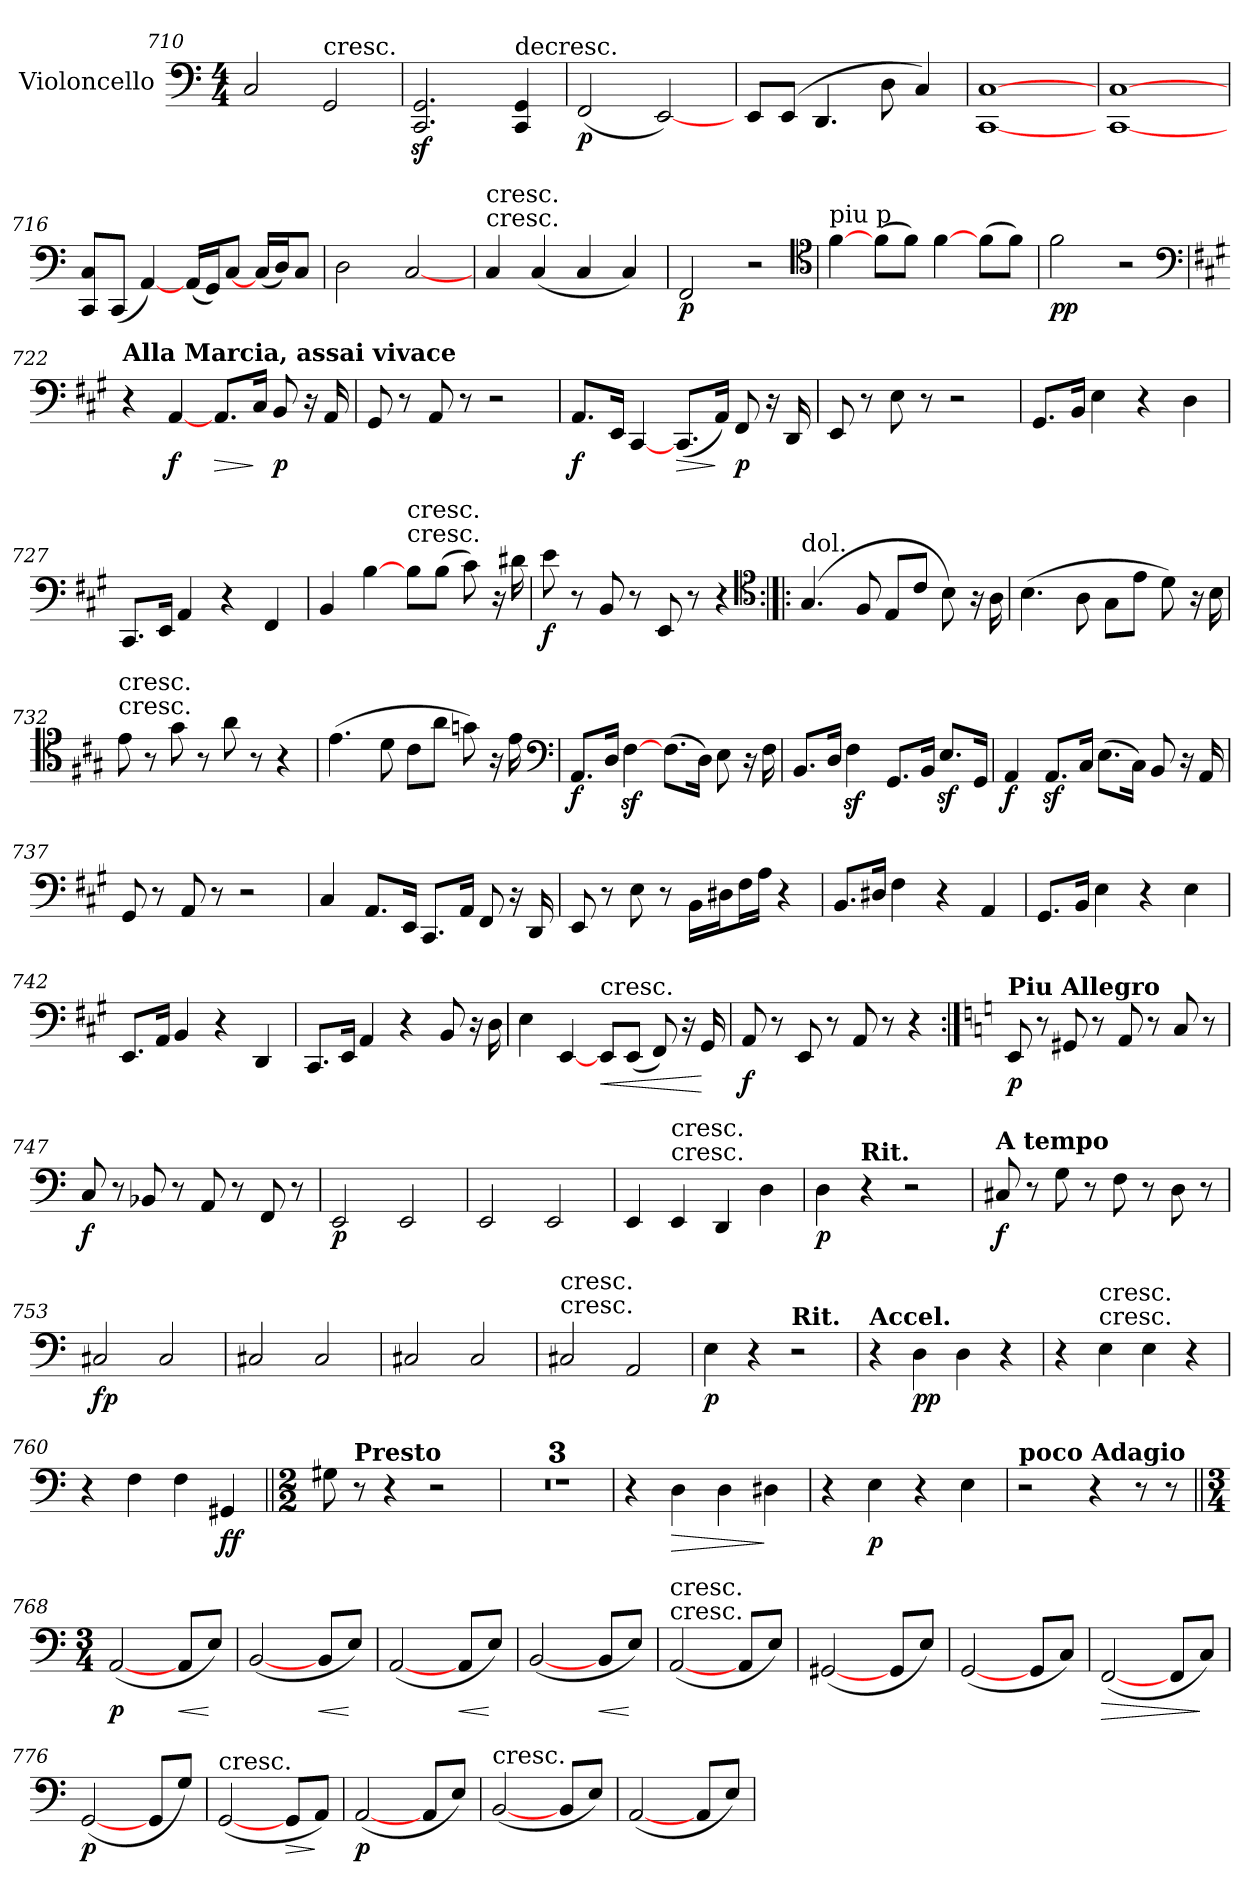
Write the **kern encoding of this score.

**kern	**dynam
*part1	*part1
*staff1	*staff1
*I"Violoncello	*
*I'Vc	*
*clefF4	*
*k[]	*
*C:	*
*M4/4	*
=710	=710
2C	.
!LO:TX:a:t=cresc.	!
2GG	.
=711	=711
2.CCz 2.GGz	.
!LO:TX:t=decresc.	!
4CC 4GG	.
=712	=712
(2FF	p
[2EE)	.
=713	=713
8EE/L	.
(8EE/J	.
4.DD	.
8D	.
4C)	.
=714	=714
[1CC [1C	.
=715	=715
[1CC [1C	.
=716	=716
8CC/ 8C/L	.
(8CC/J	.
[4AA)	.
(16AA/LL	.
16GG/J)	.
[8C/J	.
(16C/LL	.
16D/J)	.
8C/J	.
=717	=717
2D	.
[2C	.
=718	=718
!LO:TX:t=cresc.	!
!LO:TX:a:t=cresc.	!
4C	.
(4C	.
4C	.
4C)	.
=719	=719
2FF	p
2r	.
*clefC4	*
=720	=720
!LO:TX:a:t=piu p	!
[4f	.
(8f\L	.
8f\J)	.
[4f	.
(8f\L	.
8f\J)	.
=721	=721
2f	pp
2r	.
*clefF4	*
=722	=722
*k[f#c#g#]	*
*A:	*
!LO:TX:a:B:t=Alla Marcia, assai vivace	!
4r	.
[4AA	f
!	!LO:HP:b
8.AA/L	>
16C#/Jk	]
8BB	p
16r	.
16AA	.
=723	=723
8GG#	.
8r	.
8AA	.
8r	.
2r	.
=724	=724
8.AA/L	f
16EE/Jk	.
[4CC#	.
!	!LO:HP:b
(8.CC#/L	>
16AA/Jk)	]
8FF#	p
16r	.
16DD	.
=725	=725
8EE	.
8r	.
8E	.
8r	.
2r	.
=726	=726
8.GG#/L	.
16BB/Jk	.
4E	.
4r	.
4D	.
=727	=727
8.CC#/L	.
16EE/Jk	.
4AA	.
4r	.
4FF#	.
=728	=728
4BB	.
[4B	.
!LO:TX:t=cresc.	!
!LO:TX:a:t=cresc.	!
8B\L	.
(8B\J	.
8c#)	.
16r	.
16d#X	.
=729	=729
8e	f
8r	.
8BB	.
8r	.
8EE	.
8r	.
4r	.
*clefC4	*
=730:|!|:	=730:|!|:
!LO:TX:a:t=dol.	!
(4.G#	.
8F#	.
8E/L	.
8c#/J	.
8B)	.
16r	.
16A	.
=731	=731
(4.B	.
8A	.
8G#\L	.
8e\J	.
8d)	.
16r	.
16B	.
=732	=732
!LO:TX:t=cresc.	!
!LO:TX:a:t=cresc.	!
8e	.
8r	.
8g#	.
8r	.
8a	.
8r	.
4r	.
=733	=733
(4.e	.
8d	.
8c#\L	.
8a\J	.
8gn)	.
16r	.
16e	.
*clefF4	*
=734	=734
8.AA/L	f
16D/Jk	.
[4F#z	.
(8.F#\L	.
16D\Jk)	.
8E	.
16r	.
16F#	.
=735	=735
8.BB/L	.
16D/Jk	.
4F#z	.
8.GG#/L	.
16BB/Jk	.
8.Ez/L	.
16GG#/Jk	.
=736	=736
4AA	f
8.AAz/L	.
16C#/Jk	.
(8.E\L	.
16C#\Jk)	.
8BB	.
16r	.
16AA	.
=737	=737
8GG#	.
8r	.
8AA	.
8r	.
2r	.
=738	=738
4C#	.
8.AA/L	.
16EE/Jk	.
8.CC#/L	.
16AA/Jk	.
8FF#	.
16r	.
16DD	.
=739	=739
8EE	.
8r	.
8E	.
8r	.
16BB\LL	.
16D#X\J	.
16F#\L	.
16A\JJ	.
4r	.
=740	=740
8.BB/L	.
16D#X/Jk	.
4F#	.
4r	.
4AA	.
=741	=741
8.GG#/L	.
16BB/Jk	.
4E	.
4r	.
4E	.
=742	=742
8.EE/L	.
16AA/Jk	.
4BB	.
4r	.
4DD	.
=743	=743
8.CC#/L	.
16EE/Jk	.
4AA	.
4r	.
8BB	.
16r	.
16D	.
=744	=744
4E	.
[4EE	.
!LO:TX:a:t=cresc.	!
!	!LO:HP:b
8EE/L	<
(8EE/J	.
8FF#)	.
16r	.
16GG#	[
=745	=745
8AA	f
8r	.
8EE	.
8r	.
8AA	.
8r	.
4r	.
=746:|!	=746:|!
*k[]	*
*C:	*
!LO:TX:a:B:t=Piu Allegro	!
8EE	p
8r	.
8GG#X	.
8r	.
8AA	.
8r	.
8C	.
8r	.
=747	=747
8C	f
8r	.
8BB-X	.
8r	.
8AA	.
8r	.
8FF	.
8r	.
=748	=748
2EE	p
2EE	.
=749	=749
2EE	.
2EE	.
=750	=750
4EE	.
!LO:TX:t=cresc.	!
!LO:TX:a:t=cresc.	!
4EE	.
4DD	.
4D	.
=751	=751
4D	p
!LO:TX:a:B:t=Rit.	!
4r	.
2r	.
=752	=752
!LO:TX:a:B:t=A tempo	!
8C#X	f
8r	.
8G	.
8r	.
8F	.
8r	.
8D	.
8r	.
=753	=753
2C#X	fp
2C#	.
=754	=754
2C#X	.
2C#	.
=755	=755
2C#X	.
2C#	.
=756	=756
!LO:TX:t=cresc.	!
!LO:TX:a:t=cresc.	!
2C#X	.
2AA	.
=757	=757
4E	p
4r	.
!LO:TX:a:B:t=Rit.	!
2r	.
=758	=758
!LO:TX:a:B:t=Accel.	!
4r	.
4D	pp
4D	.
4r	.
=759	=759
4r	.
!LO:TX:t=cresc.	!
!LO:TX:a:t=cresc.	!
4E	.
4E	.
4r	.
=760	=760
4r	.
4F	.
4F	.
4GG#X	ff
=761||	=761||
*M2/2	*
8G#X	.
!LO:TX:a:B:t=Presto	!
8r	.
4r	.
2r	.
=762	=762
1r	.
=763	=763
1r	.
=764	=764
1r	.
=765	=765
4r	.
!	!LO:HP:b
4D	>
4D	.
4D#X	]
=766	=766
4r	.
4E	p
4r	.
4E	.
=767	=767
!LO:TX:a:B:t=poco Adagio	!
2r	.
4r	.
8r	.
8r	.
=768||	=768||
*M3/4	*
([2AA	p
!	!LO:HP:b
8AA/L	<
8E/J)	[
=769	=769
([2BB	.
!	!LO:HP:b
8BB/L	<
8E/J)	[
=770	=770
([2AA	.
!	!LO:HP:b
8AA/L	<
8E/J)	[
=771	=771
([2BB	.
!	!LO:HP:b
8BB/L	<
8E/J)	[
=772	=772
!LO:TX:t=cresc.	!
!LO:TX:a:t=cresc.	!
([2AA	.
8AA/L	.
8E/J)	.
=773	=773
([2GG#X	.
8GG#/L	.
8E/J)	.
=774	=774
([2GG	.
8GG/L	.
8C/J)	.
=775	=775
!	!LO:HP:b
([2FF	>
8FF/L	.
8C/J)	]
=776	=776
([2GG	p
8GG/L	.
8G/J)	.
=777	=777
!LO:TX:t=cresc.	!
([2GG	.
!	!LO:HP:b
8GG/L	>
8AA/J)	]
=778	=778
([2AA	p
8AA/L	.
8E/J)	.
=779	=779
!LO:TX:a:t=cresc.	!
([2BB	.
8BB/L	.
8E/J)	.
=780	=780
([2AA	.
8AA/L	.
8E/J)	.
=	=
*-	*-
